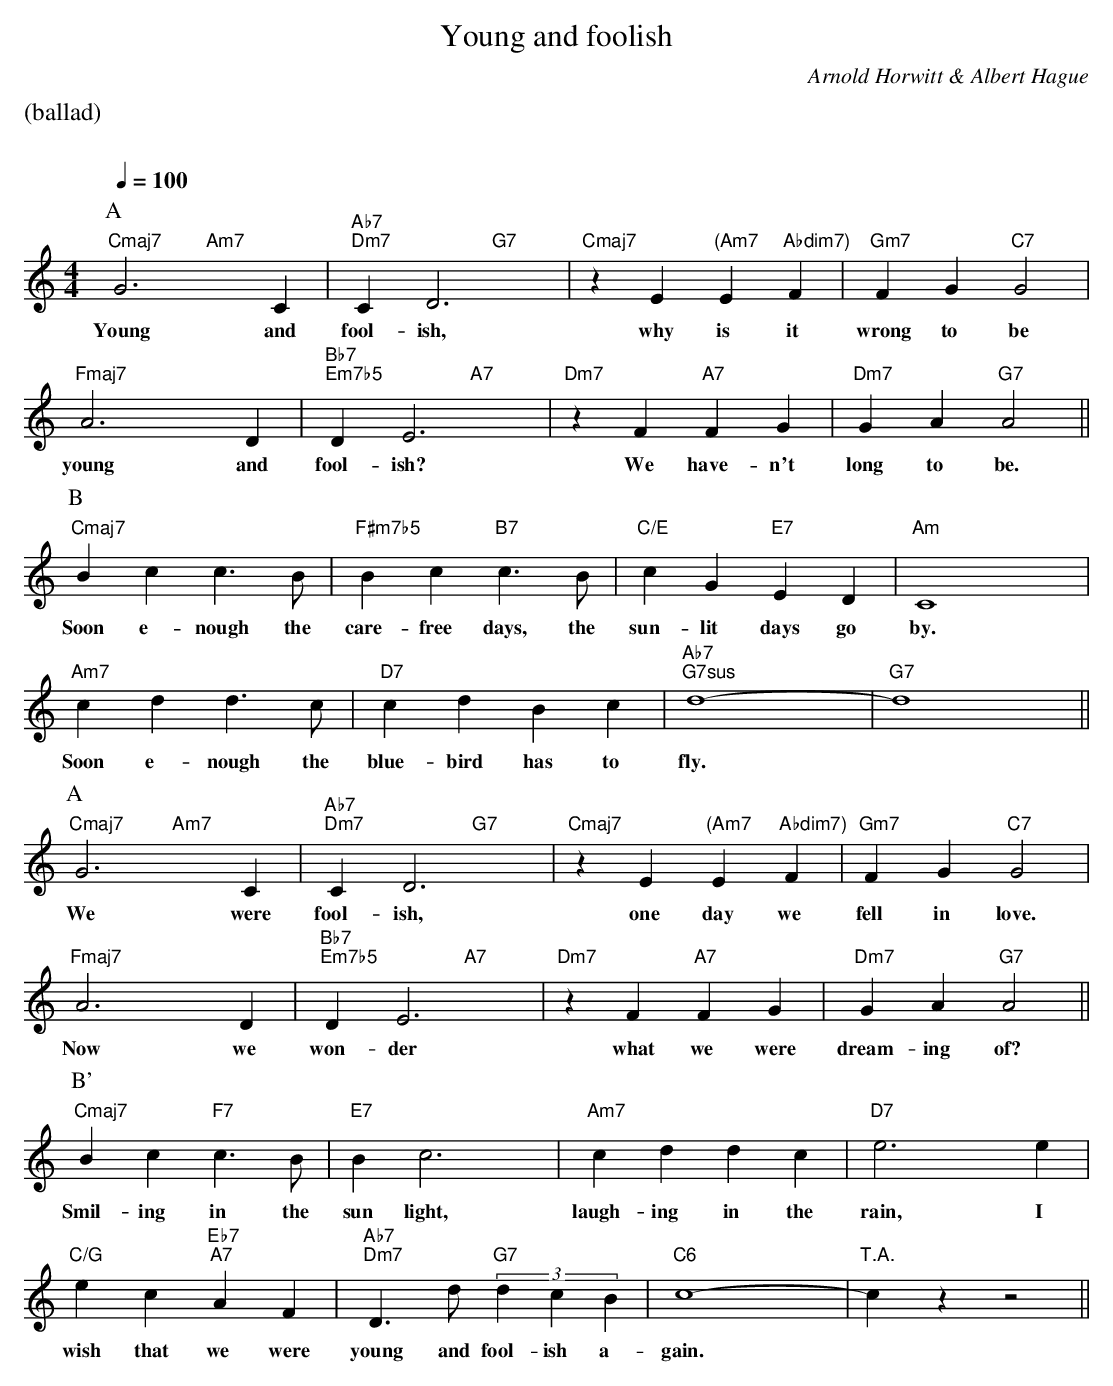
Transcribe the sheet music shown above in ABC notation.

X:1
T:Young and foolish
M:4/4
L:1/4
C:Arnold Horwitt & Albert Hague
Q:1/4=100
%%staves (chords melody)
K:C
%%text (ballad)
%%vskip 20
P:A
V:chords
"Cmaj7"x2 "Am7"x2 | "Ab7""Dm7"x2 "G7"x2 | "Cmaj7"x2 "(Am7"x"Abdim7)"x | "Gm7"x2 "C7"x2 |
"Fmaj7"x2 x2 | "Bb7""Em7b5"x2 "A7"x2 | "Dm7"x2 "A7"x2 | "Dm7"x2 "G7"x2 ||
V:melody
G3C | CD3 | zEEF | FGG2 |
w:Young and fool-ish, why is it wrong to be
A3D | DE3 | zFFG | GAA2 ||
w:young and fool-ish? We have-n't long to be.
P:B
V:chords
"Cmaj7"x2 x2 | "F#m7b5"x2 "B7"x2 | "C/E"x2 "E7"x2 | "Am"x2 x2 |
"Am7"x2 x2 | "D7"x2 x2 | "Ab7""G7sus"x2 x2 | "G7"x2 x2 ||
V:melody
Bcc>B | Bcc>B | cGED | C4 |
w:Soon e-nough the care-free days, the sun-lit days go by.
cdd>c | cdBc | d4- | d4 ||
w:Soon e-nough the blue-bird has to fly.*
P:A
V:chords
"Cmaj7"x2 "Am7"x2 | "Ab7""Dm7"x2 "G7"x2 | "Cmaj7"x2 "(Am7"x"Abdim7)"x | "Gm7"x2 "C7"x2 |
"Fmaj7"x2 x2 | "Bb7""Em7b5"x2 "A7"x2 | "Dm7"x2 "A7"x2 | "Dm7"x2 "G7"x2 ||
V:melody
G3C | CD3 | zEEF | FGG2 |
w:We were fool-ish, one day we fell in love.
A3D | DE3 | zFFG | GAA2 ||
w:Now we won-der what we were dream-ing of?
P:B'
V:chords
"Cmaj7"x2 "F7"x2 | "E7"x2 x2 | "Am7"x2 x2 | "D7"x2 x2 |
"C/G"x2 "Eb7""A7"x2 | "Ab7""Dm7"x2 "G7"x2 | "C6"x2 x2 | "T.A."x2 x2 ||
V:melody
Bcc>B | Bc3 | cddc | e3e |
w:Smil-ing in the sun light, laugh-ing in the rain, I
ecAF | D>d (3dcB | c4- | czz2 |]
w:wish that we were young and fool-ish a-gain.*
